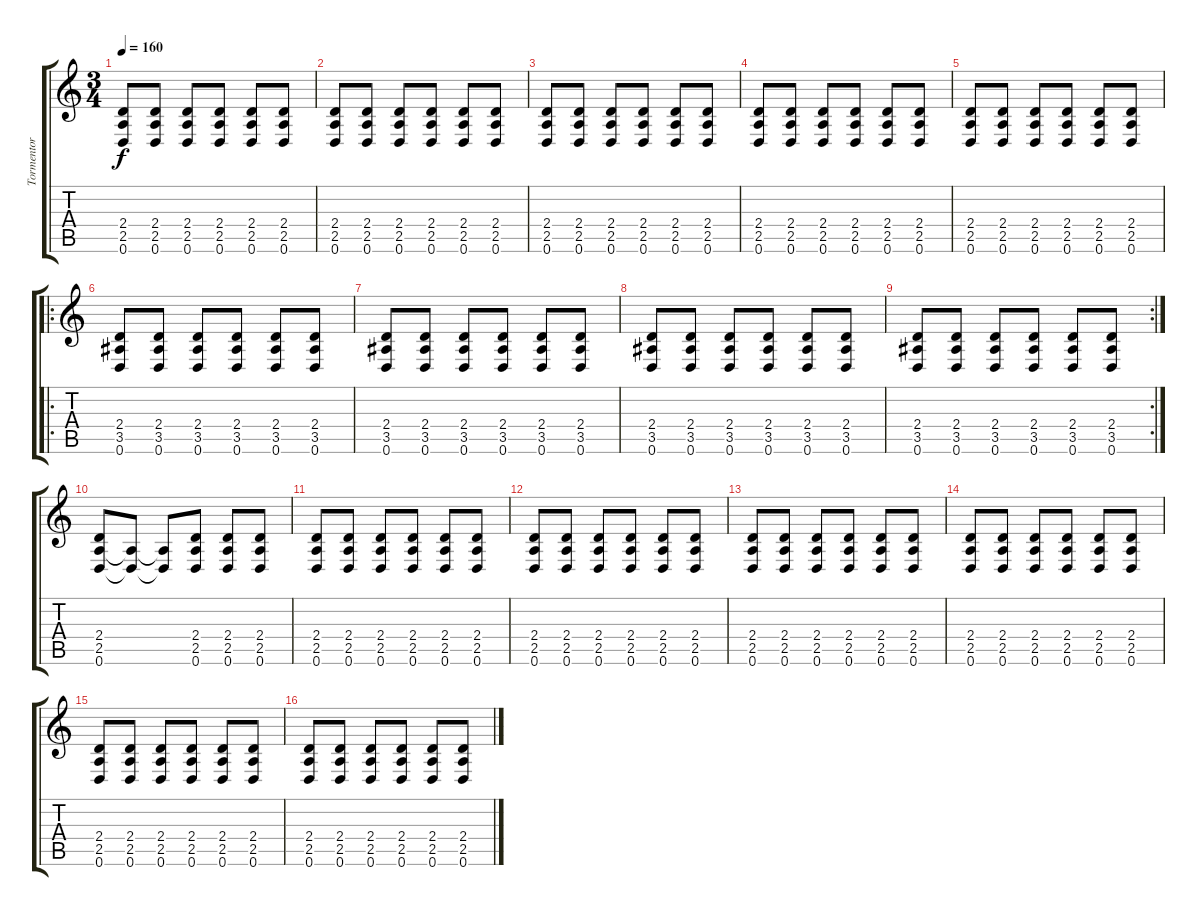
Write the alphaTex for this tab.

\track ("Tormentor" "Tormentor") {instrument distortionguitar}
\staff {score tabs}
\tuning (D4 A3 F3 C3 G2 D2) {hide}
\ts (3 4)
\tempo 160
\clef g2
\ks c
(2.4 2.5 0.6).8{dy f} (2.4 2.5 0.6).8 (2.4 2.5 0.6).8 (2.4 2.5 0.6).8 (2.4 2.5 0.6).8 (2.4 2.5 0.6).8 |
(2.4 2.5 0.6).8 (2.4 2.5 0.6).8 (2.4 2.5 0.6).8 (2.4 2.5 0.6).8 (2.4 2.5 0.6).8 (2.4 2.5 0.6).8 |
(2.4 2.5 0.6).8 (2.4 2.5 0.6).8 (2.4 2.5 0.6).8 (2.4 2.5 0.6).8 (2.4 2.5 0.6).8 (2.4 2.5 0.6).8 |
(2.4 2.5 0.6).8 (2.4 2.5 0.6).8 (2.4 2.5 0.6).8 (2.4 2.5 0.6).8 (2.4 2.5 0.6).8 (2.4 2.5 0.6).8 |
(2.4 2.5 0.6).8 (2.4 2.5 0.6).8 (2.4 2.5 0.6).8 (2.4 2.5 0.6).8 (2.4 2.5 0.6).8 (2.4 2.5 0.6).8 |
\ro
(2.4 3.5 0.6).8 (2.4 3.5 0.6).8 (2.4 3.5 0.6).8 (2.4 3.5 0.6).8 (2.4 3.5 0.6).8 (2.4 3.5 0.6).8 |
(2.4 3.5 0.6).8 (2.4 3.5 0.6).8 (2.4 3.5 0.6).8 (2.4 3.5 0.6).8 (2.4 3.5 0.6).8 (2.4 3.5 0.6).8 |
(2.4 3.5 0.6).8 (2.4 3.5 0.6).8 (2.4 3.5 0.6).8 (2.4 3.5 0.6).8 (2.4 3.5 0.6).8 (2.4 3.5 0.6).8 |
\rc 2
(2.4 3.5 0.6).8 (2.4 3.5 0.6).8 (2.4 3.5 0.6).8 (2.4 3.5 0.6).8 (2.4 3.5 0.6).8 (2.4 3.5 0.6).8 |
(2.4 2.5 0.6).8 (2.5{t} 0.6{t}).8 (2.5{t} 0.6{t}).8 (2.4 2.5 0.6).8 (2.4 2.5 0.6).8 (2.4 2.5 0.6).8 |
(2.4 2.5 0.6).8 (2.4 2.5 0.6).8 (2.4 2.5 0.6).8 (2.4 2.5 0.6).8 (2.4 2.5 0.6).8 (2.4 2.5 0.6).8 |
(2.4 2.5 0.6).8 (2.4 2.5 0.6).8 (2.4 2.5 0.6).8 (2.4 2.5 0.6).8 (2.4 2.5 0.6).8 (2.4 2.5 0.6).8 |
(2.4 2.5 0.6).8 (2.4 2.5 0.6).8 (2.4 2.5 0.6).8 (2.4 2.5 0.6).8 (2.4 2.5 0.6).8 (2.4 2.5 0.6).8 |
(2.4 2.5 0.6).8 (2.4 2.5 0.6).8 (2.4 2.5 0.6).8 (2.4 2.5 0.6).8 (2.4 2.5 0.6).8 (2.4 2.5 0.6).8 |
(2.4 2.5 0.6).8 (2.4 2.5 0.6).8 (2.4 2.5 0.6).8 (2.4 2.5 0.6).8 (2.4 2.5 0.6).8 (2.4 2.5 0.6).8 |
(2.4 2.5 0.6).8 (2.4 2.5 0.6).8 (2.4 2.5 0.6).8 (2.4 2.5 0.6).8 (2.4 2.5 0.6).8 (2.4 2.5 0.6).8
